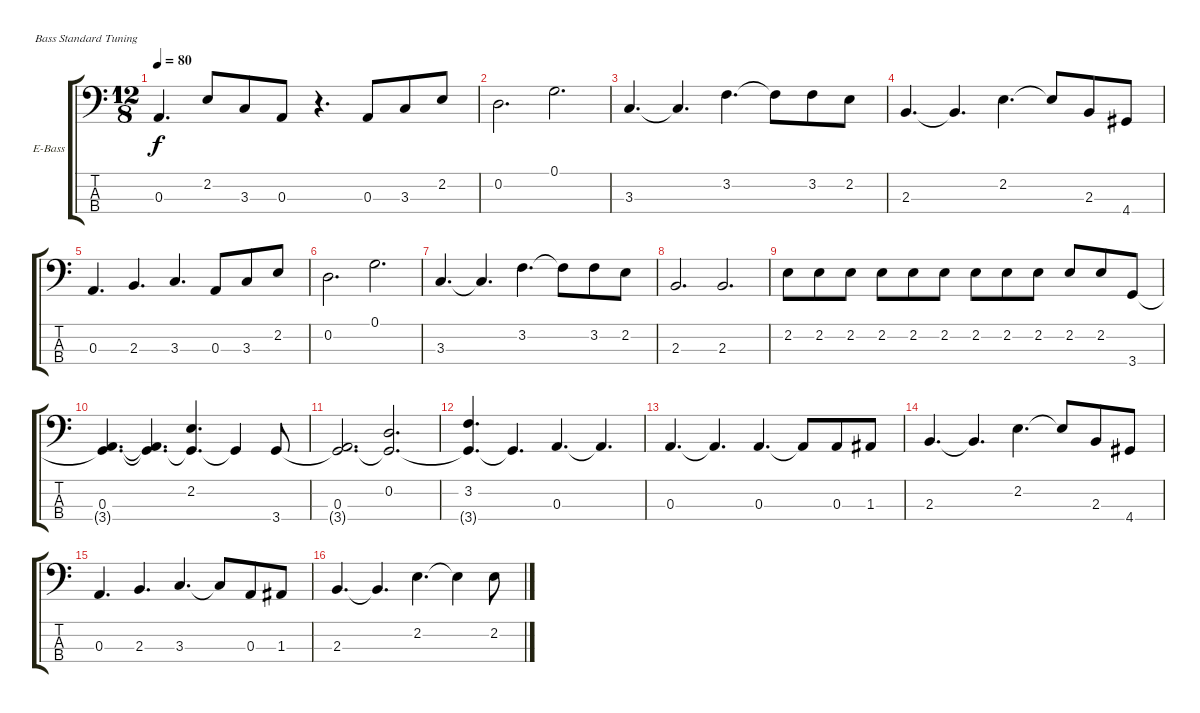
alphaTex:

\bracketExtendMode groupsimilarinstruments
\firstSystemTrackNameOrientation horizontal
\otherSystemsTrackNameOrientation horizontal
\track ("Бас" "E-Bass") {instrument electricbassfinger}
\staff {score tabs}
\tuning (G2 D2 A1 E1)
\ts (12 8)
\tempo 80
\clef f4
\ks c
0.3.4{d dy f} 2.2.8 3.3.8 0.3.8 r.4{d} 0.3.8 3.3.8 2.2.8 |
0.2.2{d} 0.1.2{d} |
3.3.4{d} 3.3{t}.4{d} 3.2.4{d} 3.2{t}.8 3.2.8 2.2.8 |
2.3.4{d} 2.3{t}.4{d} 2.2.4{d} 2.2{t}.8 2.3.8 4.4.8 |
0.3.4{d} 2.3.4{d} 3.3.4{d} 0.3.8 3.3.8 2.2.8 |
0.2.2{d} 0.1.2{d} |
3.3.4{d} 3.3{t}.4{d} 3.2.4{d} 3.2{t}.8 3.2.8 2.2.8 |
2.3.2{d} 2.3.2{d} |
2.2.8 2.2.8 2.2.8 2.2.8 2.2.8 2.2.8 2.2.8 2.2.8 2.2.8 2.2.8 2.2.8 3.4.8 |
(0.3 3.4{t}).4{d} (0.3{t} 3.4{t}).4{d} (2.2 3.4{t}).4{d} 3.4{t}.4 3.4.8 |
(0.3 3.4{t}).2{d} (0.2 3.4{t}).2{d} |
(3.2 3.4{t}).4{d} 3.4{t}.4{d} 0.3.4{d} 0.3{t}.4{d} |
0.3.4{d} 0.3{t}.4{d} 0.3.4{d} 0.3{t}.8 0.3.8 1.3.8 |
2.3.4{d} 2.3{t}.4{d} 2.2.4{d} 2.2{t}.8 2.3.8 4.4.8 |
0.3.4{d} 2.3.4{d} 3.3.4{d} 3.3{t}.8 0.3.8 1.3.8 |
2.3.4{d} 2.3{t}.4{d} 2.2.4{d} 2.2{t}.4 2.2.8
